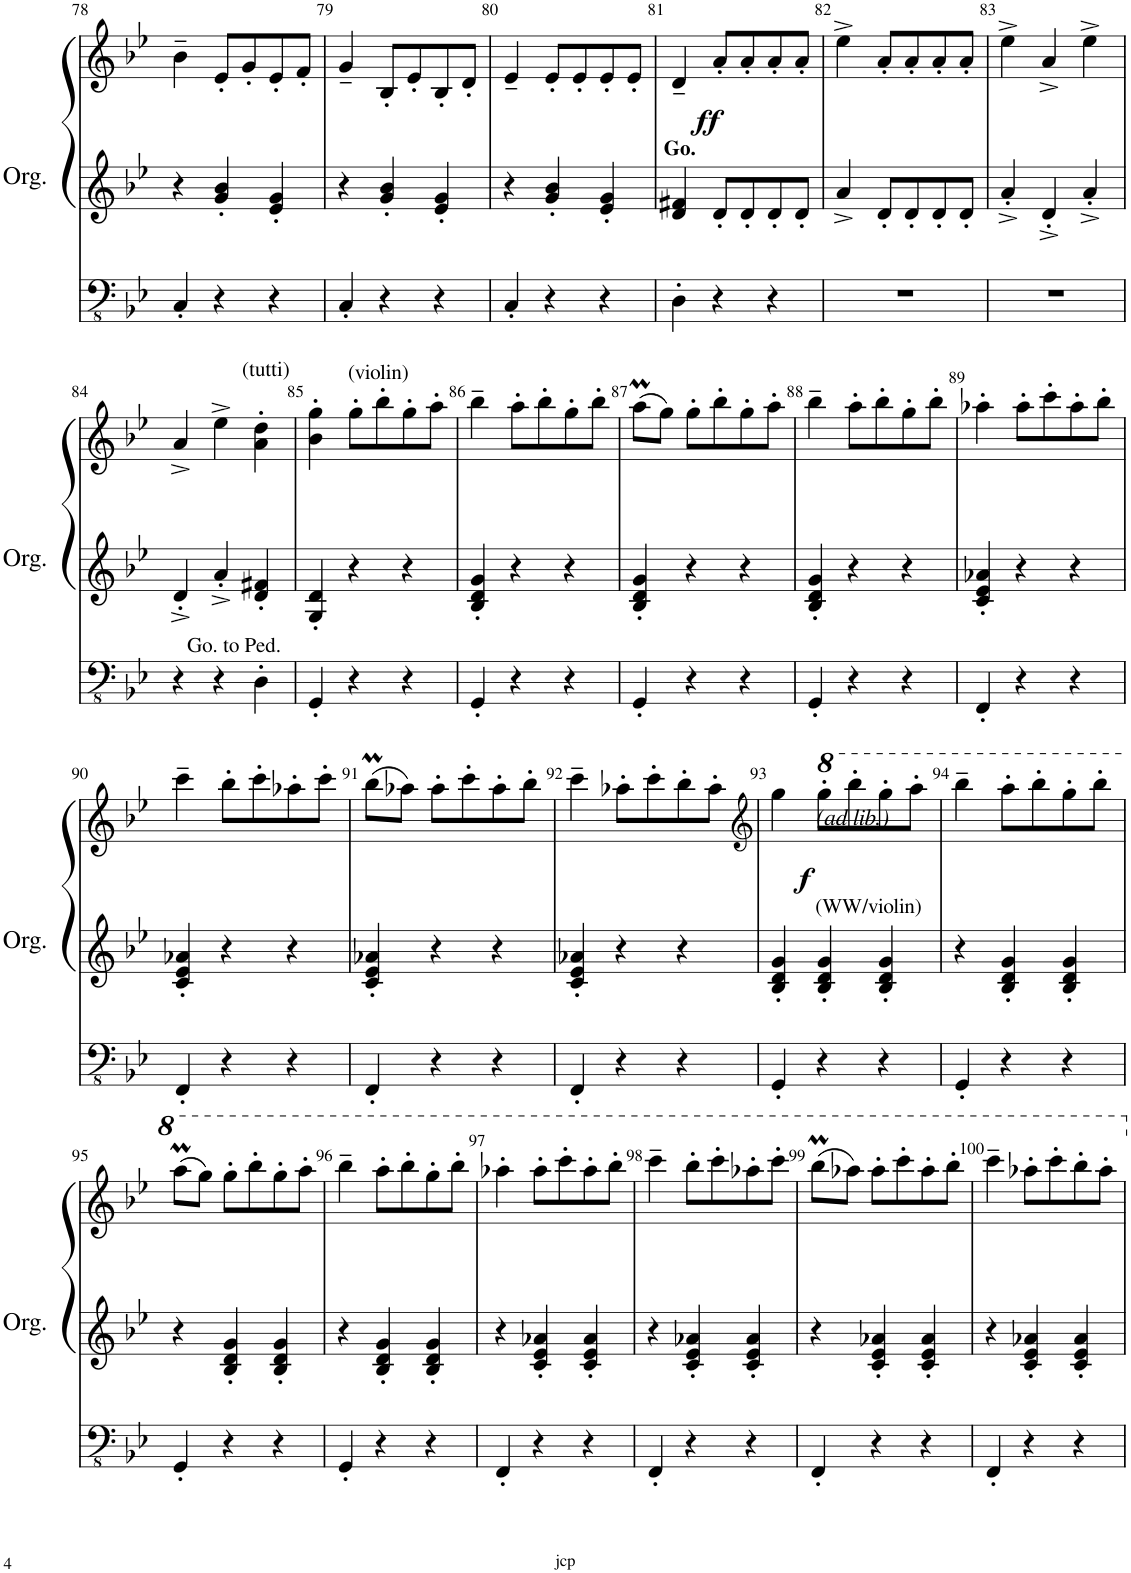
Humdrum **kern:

**kern	**kern	**kern	**dynam
*part1	*part1	*part1	*part1
*staff3	*staff2	*staff1	*staff1/2/3
*I"Orgue à tuyaux	*	*	*
*I'Org.	*	*	*
!!LO:PB:g=z
*clefFv4	*clefG2	*clefG2	*
*k[b-e-]	*k[b-e-]	*k[b-e-]	*
*M3/4	*M3/4	*M3/4	*
=78	=78	=78	=78
4CC'/	4r	4b-~\	.
4r	4g/' 4b-/'	8e-'/L	.
.	.	8g'/	.
4r	4e-/' 4g/'	8e-'/	.
.	.	8f'/J	.
=79	=79	=79	=79
4CC'/	4r	4g~/	.
4r	4g/' 4b-/'	8B-'/L	.
.	.	8e-'/	.
4r	4e-/' 4g/'	8B-'/	.
.	.	8d'/J	.
=80	=80	=80	=80
4CC'/	4r	4e-~/	.
4r	4g/' 4b-/'	8e-'/L	.
.	.	8e-'/	.
4r	4e-/' 4g/'	8e-'/	.
.	.	8e-'/J	.
=81	=81	=81	=81
4DD'\	4d/ 4f#X/	4d~/	.
!	!	!LO:TX:b:B:t=Go.	!
!	!	!	!LO:DY:b
4r	8d'/L	8a'/L	ff
.	8d'/	8a'/	.
4r	8d'/	8a'/	.
.	8d'/J	8a'/J	.
=82	=82	=82	=82
2.r	4a^/	4ee-^\	.
.	8d'/L	8a'/L	.
.	8d'/	8a'/	.
.	8d'/	8a'/	.
.	8d'/J	8a'/J	.
=83	=83	=83	=83
2.r	4a'^/	4ee-^\	.
.	4d'^/	4a^/	.
.	4a'^/	4ee-^\	.
!!LO:LB:g=z
=84	=84	=84	=84
4r	4d'^/	4a^/	.
!LO:TX:a:t=Go. to Ped.	!	!	!
4r	4a'^/	4ee-^\	.
!	!	!LO:TX:a:t=(tutti)	!
4DD'\	4d/' 4f#X/'	4a\' 4dd\'	.
=85	=85	=85	=85
4GGG'/	4G/' 4d/'	4b-\' 4gg\'	.
!	!	!LO:TX:a:t=(violin)	!
4r	4r	8gg'\L	.
.	.	8bb-'\	.
4r	4r	8gg'\	.
.	.	8aa'\J	.
=86	=86	=86	=86
4GGG'/	4B-/' 4d/' 4g/'	4bb-~\	.
4r	4r	8aa'\L	.
.	.	8bb-'\	.
4r	4r	8gg'\	.
.	.	8bb-'\J	.
=87	=87	=87	=87
4GGG'/	4B-/' 4d/' 4g/'	(8aam\L	.
.	.	8gg\J)	.
4r	4r	8gg'\L	.
.	.	8bb-'\	.
4r	4r	8gg'\	.
.	.	8aa'\J	.
=88	=88	=88	=88
4GGG'/	4B-/' 4d/' 4g/'	4bb-~\	.
4r	4r	8aa'\L	.
.	.	8bb-'\	.
4r	4r	8gg'\	.
.	.	8bb-'\J	.
=89	=89	=89	=89
4FFF'/	4c/' 4e-/' 4a-X/'	4aa-X'\	.
4r	4r	8aa-'\L	.
.	.	8ccc'\	.
4r	4r	8aa-'\	.
.	.	8bb-'\J	.
!!LO:LB:g=z
=90	=90	=90	=90
4FFF'/	4c/' 4e-/' 4a-X/'	4ccc~\	.
4r	4r	8bb-'\L	.
.	.	8ccc'\	.
4r	4r	8aa-X'\	.
.	.	8ccc'\J	.
=91	=91	=91	=91
4FFF'/	4c/' 4e-/' 4a-X/'	(8bb-M\L	.
.	.	8aa-X\J)	.
4r	4r	8aa-'\L	.
.	.	8ccc'\	.
4r	4r	8aa-'\	.
.	.	8bb-'\J	.
=92	=92	=92	=92
4FFF'/	4c/' 4e-/' 4a-X/'	4ccc~\	.
4r	4r	8aa-X'\L	.
.	.	8ccc'\	.
4r	4r	8bb-'\	.
.	.	8aa-'\J	.
=93	=93	=93	=93
*	*	*clefG2	*
4GGG'/	4B-/' 4d/' 4g/'	4gg\	.
*	*	*8va	*
!	!	!LO:TX:b:t=(WW/violin)	!
!	!	!LO:TX:b:i:t=(ad lib.)	!
!	!	!	!LO:DY:b
4r	4B-/' 4d/' 4g/'	8ggg'\L	f
.	.	8bbb-'\	.
4r	4B-/' 4d/' 4g/'	8ggg'\	.
.	.	8aaa'\J	.
=94	=94	=94	=94
4GGG'/	4r	4bbb-~\	.
4r	4B-/' 4d/' 4g/'	8aaa'\L	.
.	.	8bbb-'\	.
4r	4B-/' 4d/' 4g/'	8ggg'\	.
.	.	8bbb-'\J	.
!!LO:LB:g=z
=95	=95	=95	=95
4GGG'/	4r	(8aaam\L	.
.	.	8ggg\J)	.
4r	4B-/' 4d/' 4g/'	8ggg'\L	.
.	.	8bbb-'\	.
4r	4B-/' 4d/' 4g/'	8ggg'\	.
.	.	8aaa'\J	.
=96	=96	=96	=96
4GGG'/	4r	4bbb-~\	.
4r	4B-/' 4d/' 4g/'	8aaa'\L	.
.	.	8bbb-'\	.
4r	4B-/' 4d/' 4g/'	8ggg'\	.
.	.	8bbb-'\J	.
=97	=97	=97	=97
4FFF'/	4r	4aaa-X'\	.
4r	4c/' 4e-/' 4a-X/'	8aaa-'\L	.
.	.	8cccc'\	.
4r	4c/' 4e-/' 4a-/'	8aaa-'\	.
.	.	8bbb-'\J	.
=98	=98	=98	=98
4FFF'/	4r	4cccc~\	.
4r	4c/' 4e-/' 4a-X/'	8bbb-'\L	.
.	.	8cccc'\	.
4r	4c/' 4e-/' 4a-/'	8aaa-X'\	.
.	.	8cccc'\J	.
=99	=99	=99	=99
4FFF'/	4r	(8bbb-M\L	.
.	.	8aaa-X\J)	.
4r	4c/' 4e-/' 4a-X/'	8aaa-'\L	.
.	.	8cccc'\	.
4r	4c/' 4e-/' 4a-/'	8aaa-'\	.
.	.	8bbb-'\J	.
=100	=100	=100	=100
4FFF'/	4r	4cccc~\	.
4r	4c/' 4e-/' 4a-X/'	8aaa-X'\L	.
.	.	8cccc'\	.
4r	4c/' 4e-/' 4a-/'	8bbb-'\	.
.	.	8aaa-'\J	.
*	*	*X8va	*
=	=	=	=
*-	*-	*-	*-
